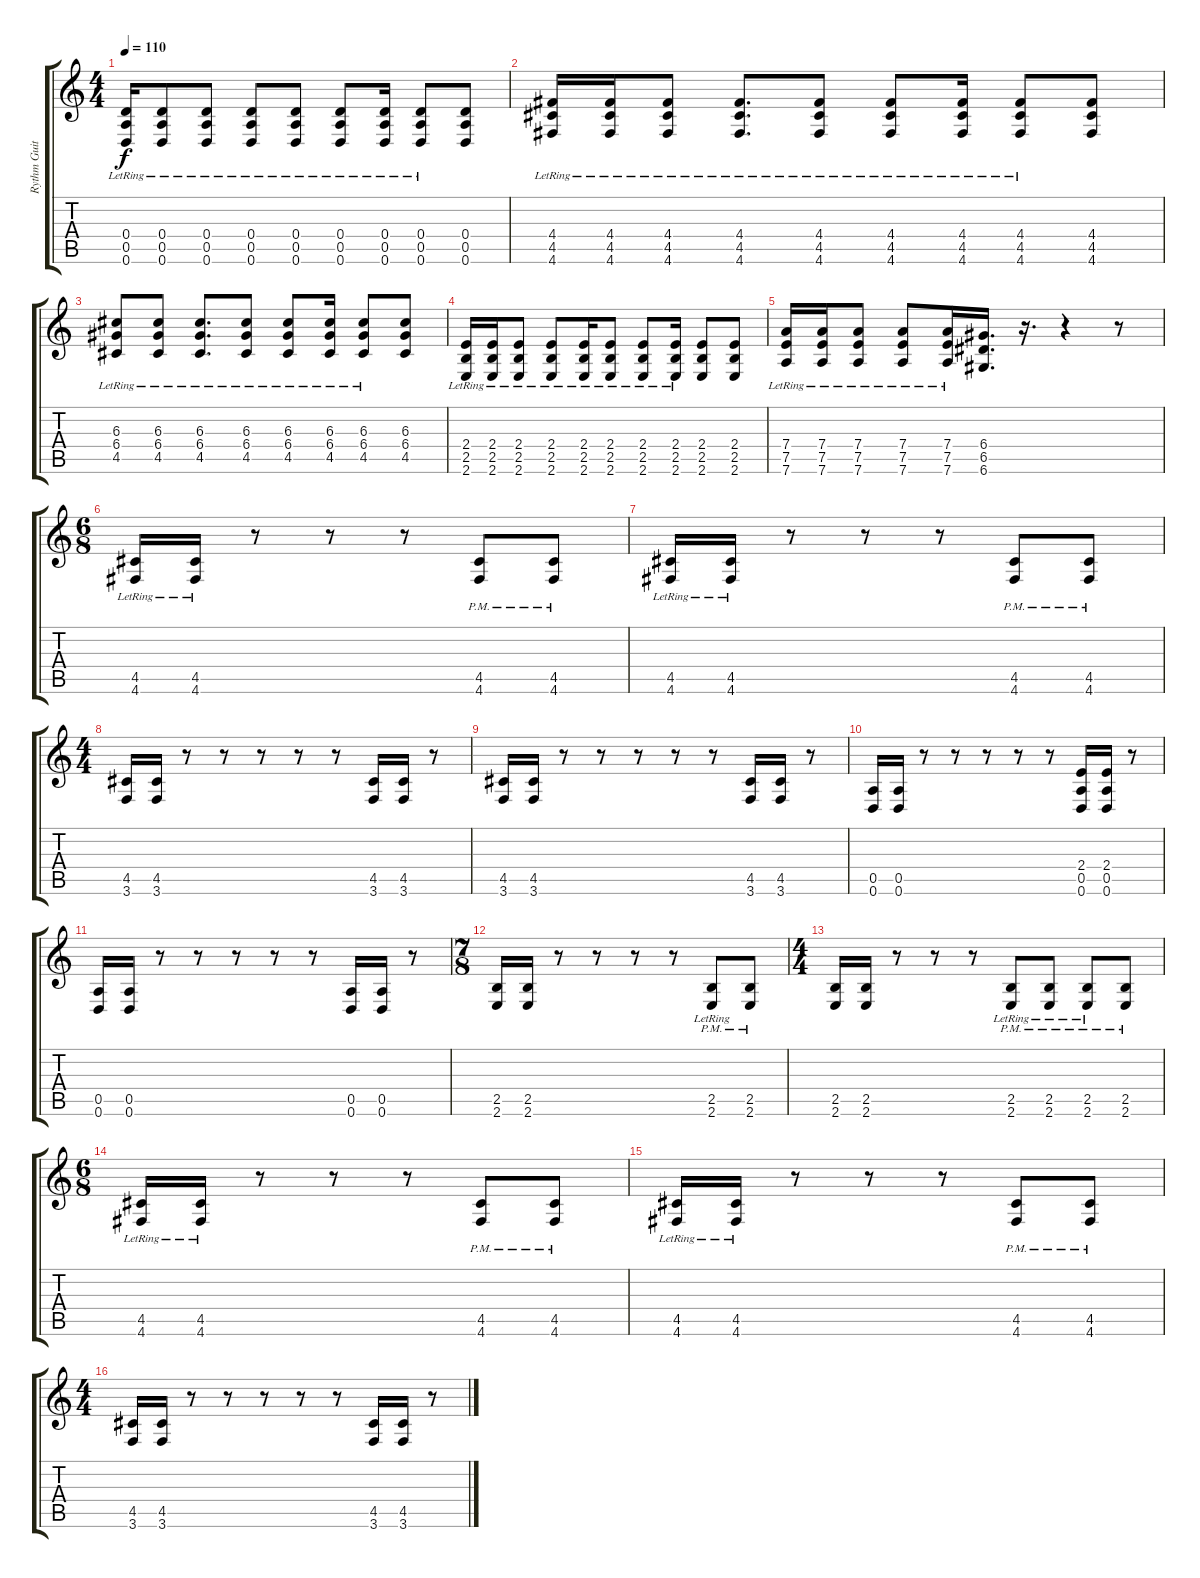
\track ("Rythm Guitar" "Rythm Guit") {instrument distortionguitar}
\staff {score tabs}
\tuning (E4 B3 G3 D3 A2 D2) {hide}
\ts (4 4)
\tempo 110
\clef g2
\ks c
(0.4{lr} 0.5{lr} 0.6{lr}).16{dy f volume 16 balance 16} (0.4{lr} 0.5{lr} 0.6{lr}).8 (0.4{lr} 0.5{lr} 0.6{lr}).8 (0.4{lr} 0.5{lr} 0.6{lr}).8 (0.4{lr} 0.5{lr} 0.6{lr}).8 (0.4{lr} 0.5{lr} 0.6{lr}).8 (0.4{lr} 0.5{lr} 0.6{lr}).16 (0.4{lr} 0.5{lr} 0.6{lr}).8 (0.4 0.5 0.6).8 |
(4.4 4.5{lr} 4.6{lr}).16 (4.4 4.5{lr} 4.6{lr}).16 (4.4 4.5{lr} 4.6{lr}).8 (4.4{lr} 4.5{lr} 4.6{lr}).8{d} (4.4 4.5{lr} 4.6{lr}).8 (4.4 4.5{lr} 4.6{lr}).8 (4.4 4.5{lr} 4.6{lr}).16 (4.4 4.5{lr} 4.6{lr}).8 (4.4 4.5 4.6).8 |
(6.3{lr} 6.4{lr} 4.5{lr}).8 (6.3{lr} 6.4{lr} 4.5{lr}).8 (6.3{lr} 6.4{lr} 4.5{lr}).8{d} (6.3{lr} 6.4{lr} 4.5{lr}).8 (6.3{lr} 6.4{lr} 4.5{lr}).8 (6.3{lr} 6.4{lr} 4.5{lr}).16 (6.3{lr} 6.4{lr} 4.5{lr}).8 (6.3 6.4 4.5).8 |
(2.4{lr} 2.5{lr} 2.6{lr}).16 (2.4{lr} 2.5{lr} 2.6{lr}).16 (2.4{lr} 2.5{lr} 2.6{lr}).8 (2.4{lr} 2.5{lr} 2.6{lr}).8 (2.4{lr} 2.5{lr} 2.6{lr}).16 (2.4{lr} 2.5{lr} 2.6{lr}).8 (2.4{lr} 2.5{lr} 2.6{lr}).8 (2.4{lr} 2.5{lr} 2.6{lr}).16 (2.4 2.5 2.6).8 (2.4 2.5 2.6).8 |
(7.4{lr} 7.5{lr} 7.6{lr}).16 (7.4{lr} 7.5{lr} 7.6{lr}).16 (7.4{lr} 7.5{lr} 7.6{lr}).8 (7.4{lr} 7.5{lr} 7.6{lr}).8 (7.4{lr} 7.5{lr} 7.6{lr}).16 (6.4 6.5 6.6).16{d} r.16{d} r.4 r.8 |
\ts (6 8)
(4.5{lr} 4.6{lr}).16{volume 9 balance 8 instrument distortionguitar} (4.5{lr} 4.6{lr}).16 r.8 r.8 r.8 (4.5{pm} 4.6{pm}).8 (4.5{pm} 4.6{pm}).8 |
(4.5{lr} 4.6{lr}).16{volume 9 balance 8 instrument distortionguitar} (4.5{lr} 4.6{lr}).16 r.8 r.8 r.8 (4.5{pm} 4.6{pm}).8 (4.5{pm} 4.6{pm}).8 |
\ts (4 4)
(4.5 3.6).16 (4.5 3.6).16 r.8 r.8 r.8 r.8 r.8 (4.5 3.6).16 (4.5 3.6).16 r.8 |
(4.5 3.6).16 (4.5 3.6).16 r.8 r.8 r.8 r.8 r.8 (4.5 3.6).16 (4.5 3.6).16 r.8 |
(0.5 0.6).16 (0.5 0.6).16 r.8 r.8 r.8 r.8 r.8 (2.4 0.5 0.6).16 (2.4 0.5 0.6).16 r.8 |
(0.5 0.6).16 (0.5 0.6).16 r.8 r.8 r.8 r.8 r.8 (0.5 0.6).16 (0.5 0.6).16 r.8 |
\ts (7 8)
(2.5 2.6).16 (2.5 2.6).16 r.8 r.8 r.8 r.8 (2.5{pm lr} 2.6{pm lr}).8 (2.5{pm} 2.6{pm}).8 |
\ts (4 4)
(2.5 2.6).16 (2.5 2.6).16 r.8 r.8 r.8 (2.5{pm lr} 2.6{pm lr}).8 (2.5{pm lr} 2.6{pm lr}).8 (2.5{pm lr} 2.6{pm lr}).8 (2.5{pm} 2.6{pm}).8 |
\ts (6 8)
(4.5{lr} 4.6{lr}).16{volume 9 balance 8 instrument distortionguitar} (4.5{lr} 4.6{lr}).16 r.8 r.8 r.8 (4.5{pm} 4.6{pm}).8 (4.5{pm} 4.6{pm}).8 |
(4.5{lr} 4.6{lr}).16{volume 9 balance 8 instrument distortionguitar} (4.5{lr} 4.6{lr}).16 r.8 r.8 r.8 (4.5{pm} 4.6{pm}).8 (4.5{pm} 4.6{pm}).8 |
\ts (4 4)
(4.5 3.6).16 (4.5 3.6).16 r.8 r.8 r.8 r.8 r.8 (4.5 3.6).16 (4.5 3.6).16 r.8
